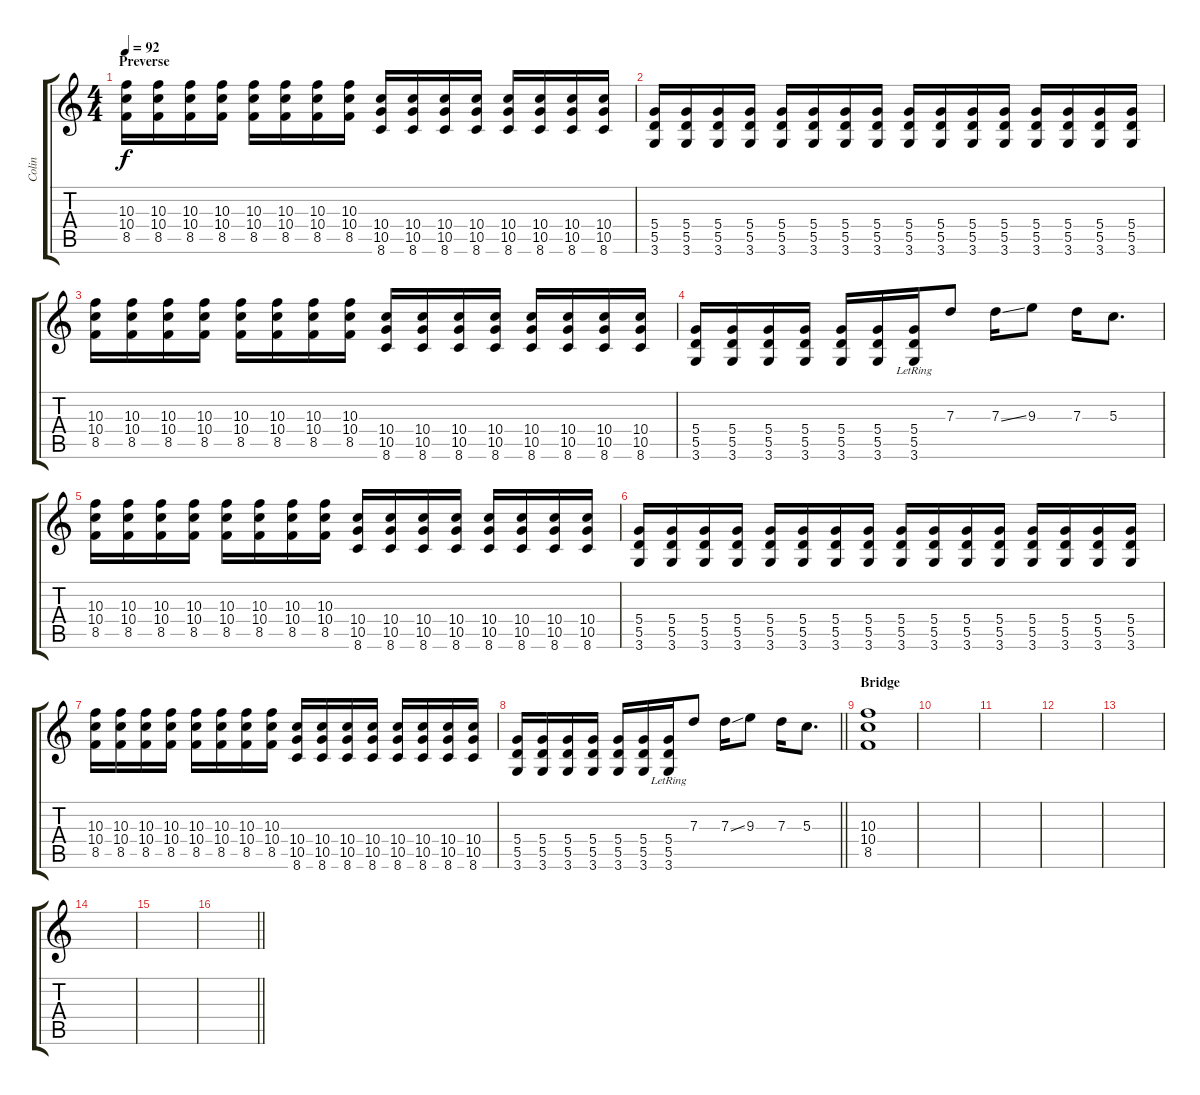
\track ("Colin" "Colin") {instrument overdrivenguitar}
\staff {score tabs}
\tuning (E4 B3 G3 D3 A2 E2) {hide}
\ts (4 4)
\section ("" "Preverse")
\tempo 92
\clef g2
\ks c
(10.3 10.4 8.5).16{dy f} (10.3 10.4 8.5).16 (10.3 10.4 8.5).16 (10.3 10.4 8.5).16 (10.3 10.4 8.5).16 (10.3 10.4 8.5).16 (10.3 10.4 8.5).16 (10.3 10.4 8.5).16 (10.4 10.5 8.6).16 (10.4 10.5 8.6).16 (10.4 10.5 8.6).16 (10.4 10.5 8.6).16 (10.4 10.5 8.6).16 (10.4 10.5 8.6).16 (10.4 10.5 8.6).16 (10.4 10.5 8.6).16 |
(5.4 5.5 3.6).16 (5.4 5.5 3.6).16 (5.4 5.5 3.6).16 (5.4 5.5 3.6).16 (5.4 5.5 3.6).16 (5.4 5.5 3.6).16 (5.4 5.5 3.6).16 (5.4 5.5 3.6).16 (5.4 5.5 3.6).16 (5.4 5.5 3.6).16 (5.4 5.5 3.6).16 (5.4 5.5 3.6).16 (5.4 5.5 3.6).16 (5.4 5.5 3.6).16 (5.4 5.5 3.6).16 (5.4 5.5 3.6).16 |
(10.3 10.4 8.5).16 (10.3 10.4 8.5).16 (10.3 10.4 8.5).16 (10.3 10.4 8.5).16 (10.3 10.4 8.5).16 (10.3 10.4 8.5).16 (10.3 10.4 8.5).16 (10.3 10.4 8.5).16 (10.4 10.5 8.6).16 (10.4 10.5 8.6).16 (10.4 10.5 8.6).16 (10.4 10.5 8.6).16 (10.4 10.5 8.6).16 (10.4 10.5 8.6).16 (10.4 10.5 8.6).16 (10.4 10.5 8.6).16 |
(5.4 5.5 3.6).16 (5.4 5.5 3.6).16 (5.4 5.5 3.6).16 (5.4 5.5 3.6).16 (5.4 5.5 3.6).16 (5.4 5.5 3.6).16 (5.4{lr} 5.5{lr} 3.6{lr}).16 7.3.8 7.3{ss}.16 9.3.8 7.3.16 5.3.8{d} |
(10.3 10.4 8.5).16 (10.3 10.4 8.5).16 (10.3 10.4 8.5).16 (10.3 10.4 8.5).16 (10.3 10.4 8.5).16 (10.3 10.4 8.5).16 (10.3 10.4 8.5).16 (10.3 10.4 8.5).16 (10.4 10.5 8.6).16 (10.4 10.5 8.6).16 (10.4 10.5 8.6).16 (10.4 10.5 8.6).16 (10.4 10.5 8.6).16 (10.4 10.5 8.6).16 (10.4 10.5 8.6).16 (10.4 10.5 8.6).16 |
(5.4 5.5 3.6).16 (5.4 5.5 3.6).16 (5.4 5.5 3.6).16 (5.4 5.5 3.6).16 (5.4 5.5 3.6).16 (5.4 5.5 3.6).16 (5.4 5.5 3.6).16 (5.4 5.5 3.6).16 (5.4 5.5 3.6).16 (5.4 5.5 3.6).16 (5.4 5.5 3.6).16 (5.4 5.5 3.6).16 (5.4 5.5 3.6).16 (5.4 5.5 3.6).16 (5.4 5.5 3.6).16 (5.4 5.5 3.6).16 |
(10.3 10.4 8.5).16 (10.3 10.4 8.5).16 (10.3 10.4 8.5).16 (10.3 10.4 8.5).16 (10.3 10.4 8.5).16 (10.3 10.4 8.5).16 (10.3 10.4 8.5).16 (10.3 10.4 8.5).16 (10.4 10.5 8.6).16 (10.4 10.5 8.6).16 (10.4 10.5 8.6).16 (10.4 10.5 8.6).16 (10.4 10.5 8.6).16 (10.4 10.5 8.6).16 (10.4 10.5 8.6).16 (10.4 10.5 8.6).16 |
\barLineRight lightlight
(5.4 5.5 3.6).16 (5.4 5.5 3.6).16 (5.4 5.5 3.6).16 (5.4 5.5 3.6).16 (5.4 5.5 3.6).16 (5.4 5.5 3.6).16 (5.4{lr} 5.5{lr} 3.6{lr}).16 7.3.8 7.3{ss}.16 9.3.8 7.3.16 5.3.8{d} |
\section ("" "Bridge")
(10.3 10.4 8.5).1 |
|
|
|
|
|
|
\barLineRight lightlight
